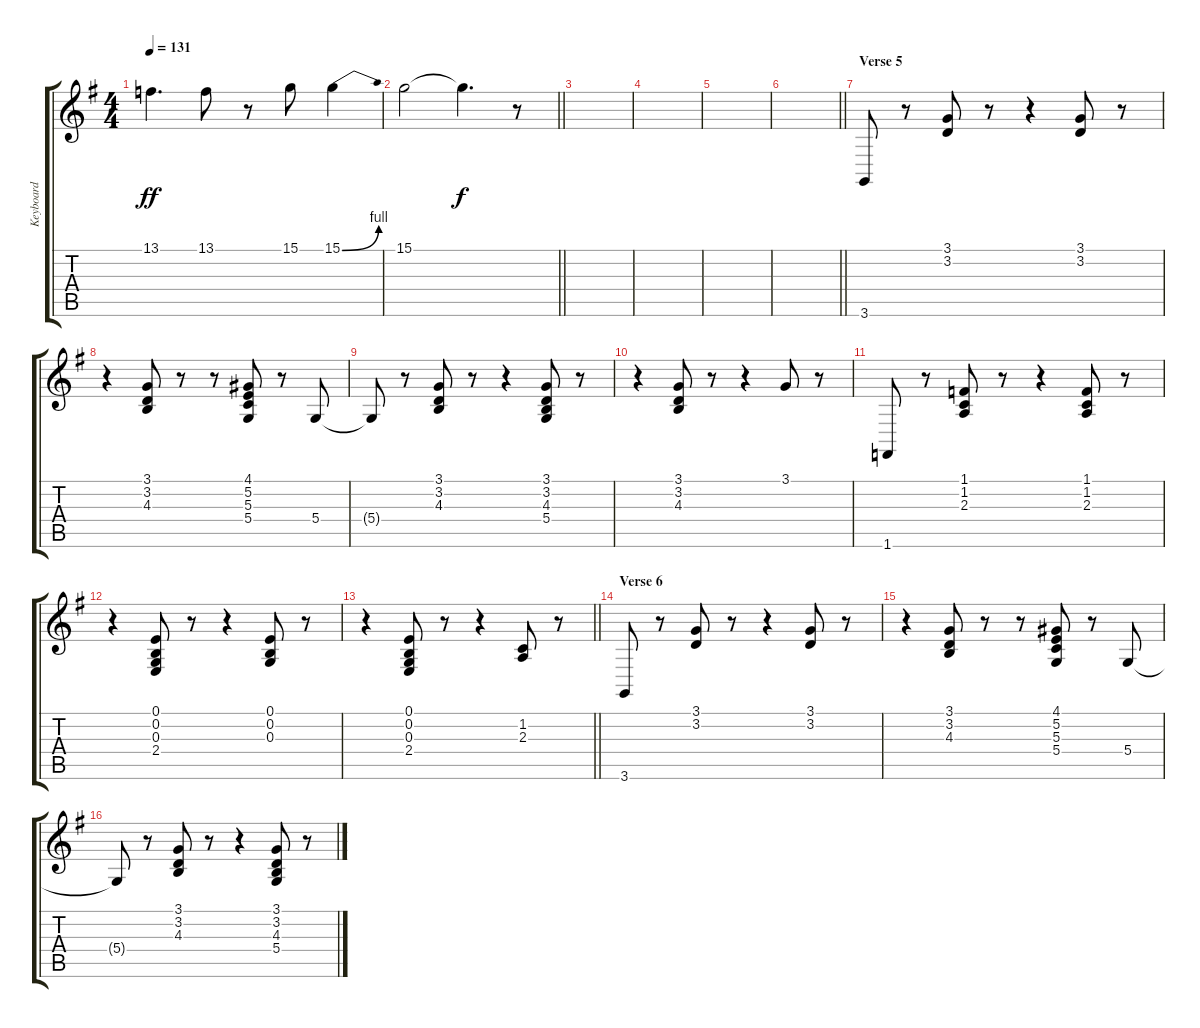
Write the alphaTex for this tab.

\track ("Keyboard" "Keyboard") {instrument lead1square}
\staff {score tabs}
\tuning (E4 B3 G3 D3 A2 E2) {hide}
\ts (4 4)
\tempo 131
\clef g2
\ks g
13.1.4{d dy ff} 13.1.8 r.8 15.1.8 15.1{be (bend 0 0 60 4)}.4 |
\barLineRight lightlight
15.1.2 15.1{t}.4{d dy f} r.8 |
|
|
|
\barLineRight lightlight
|
\section ("" "Verse 5")
3.6.8{instrument electricgrandpiano} r.8 (3.1 3.2).8 r.8 r.4 (3.1 3.2).8 r.8 |
r.4 (3.1 3.2 4.3).8 r.8 r.8 (4.1 5.2 5.3 5.4).8 r.8 5.4.8 |
5.4{t}.8 r.8 (3.1 3.2 4.3).8 r.8 r.4 (3.1 3.2 4.3 5.4).8 r.8 |
r.4 (3.1 3.2 4.3).8 r.8 r.4 3.1.8 r.8 |
1.6.8 r.8 (1.1 1.2 2.3).8 r.8 r.4 (1.1 1.2 2.3).8 r.8 |
r.4 (0.1 0.2 0.3 2.4).8 r.8 r.4 (0.1 0.2 0.3).8 r.8 |
\barLineRight lightlight
r.4 (0.1 0.2 0.3 2.4).8 r.8 r.4 (1.2 2.3).8 r.8 |
\section ("" "Verse 6")
3.6.8 r.8 (3.1 3.2).8 r.8 r.4 (3.1 3.2).8 r.8 |
r.4 (3.1 3.2 4.3).8 r.8 r.8 (4.1 5.2 5.3 5.4).8 r.8 5.4.8 |
5.4{t}.8 r.8 (3.1 3.2 4.3).8 r.8 r.4 (3.1 3.2 4.3 5.4).8 r.8
